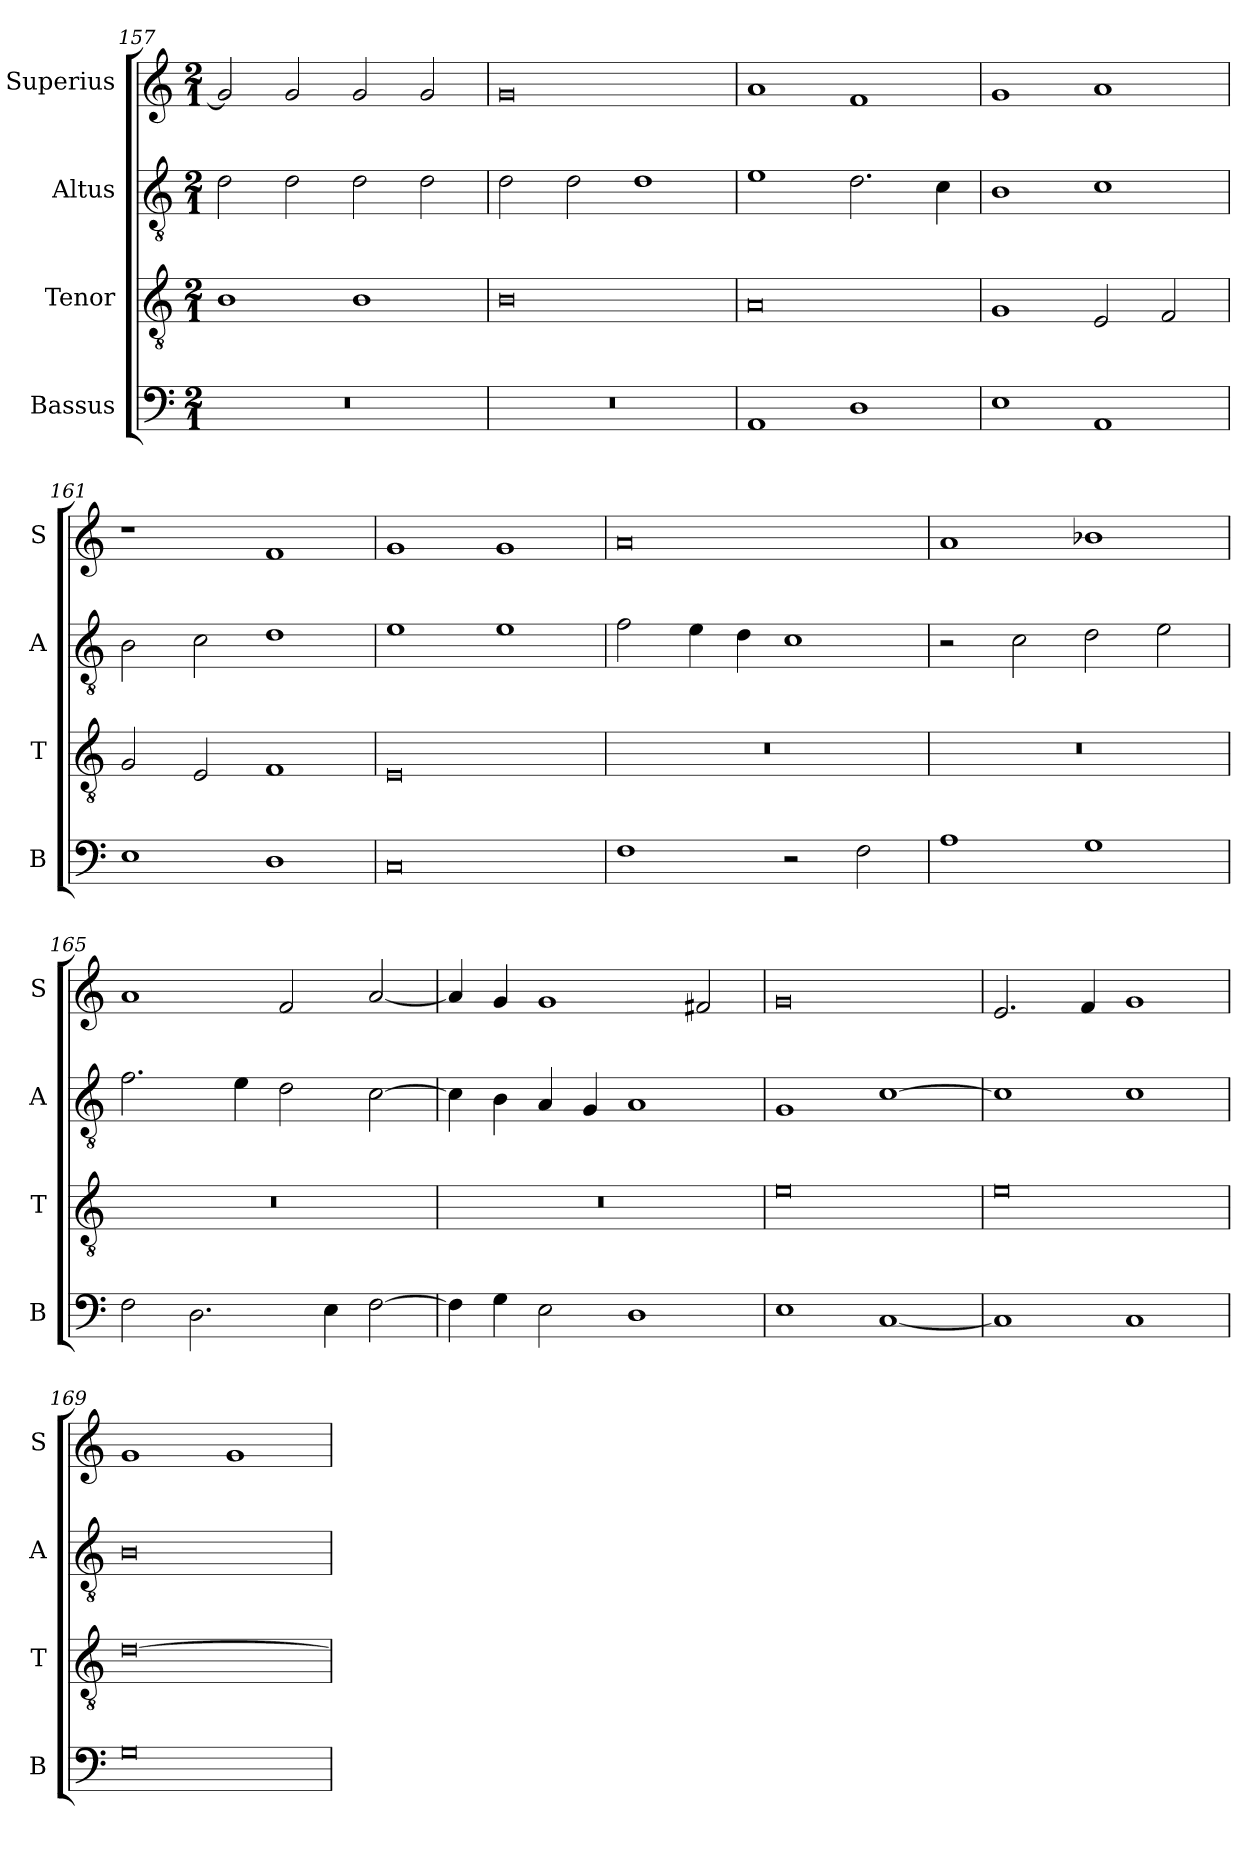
**kern	**kern	**kern	**kern
*part4	*part3	*part2	*part1
*staff4	*staff3	*staff2	*staff1
*I"Bassus	*I"Tenor	*I"Altus	*I"Superius
*I'B	*I'T	*I'A	*I'S
*clefF4	*clefGv2	*clefGv2	*clefG2
*k[]	*k[]	*k[]	*k[]
*M2/1	*M2/1	*M2/1	*M2/1
=157	=157	=157	=157
0r	1B	2d	2g]
.	.	2d	2g
.	1B	2d	2g
.	.	2d	2g
=158	=158	=158	=158
0r	0B	2d	0g
.	.	2d	.
.	.	1d	.
=159	=159	=159	=159
1AA	0A	1e	1a
1D	.	2.d	1f
.	.	4c	.
=160	=160	=160	=160
1E	1G	1B	1g
1AA	2E	1c	1a
.	2F	.	.
=161	=161	=161	=161
1E	2G	2B	1r
.	2E	2c	.
1D	1F	1d	1f
=162	=162	=162	=162
0C	0E	1e	1g
.	.	1e	1g
=163	=163	=163	=163
1F	0r	2f	0a
.	.	4e	.
.	.	4d	.
2r	.	1c	.
2F	.	.	.
=164	=164	=164	=164
1A	0r	2r	1a
.	.	2c	.
1G	.	2d	1b-X
.	.	2e	.
=165	=165	=165	=165
2F	0r	2.f	1a
2.D	.	.	.
.	.	4e	.
.	.	2d	2f
4E	.	.	.
[2F	.	[2c	[2a
=166	=166	=166	=166
4F]	0r	4c]	4a]
4G	.	4B	4g
2E	.	4A	1g
.	.	4G	.
1D	.	1A	.
.	.	.	2f#X
=167	=167	=167	=167
1E	0e	1G	0g
[1C	.	[1c	.
=168	=168	=168	=168
1C]	0e	1c]	2.e
.	.	.	4f
1C	.	1c	1g
=169	=169	=169	=169
0G	[0d	0B	1g
.	.	.	1g
=	=	=	=
*-	*-	*-	*-
